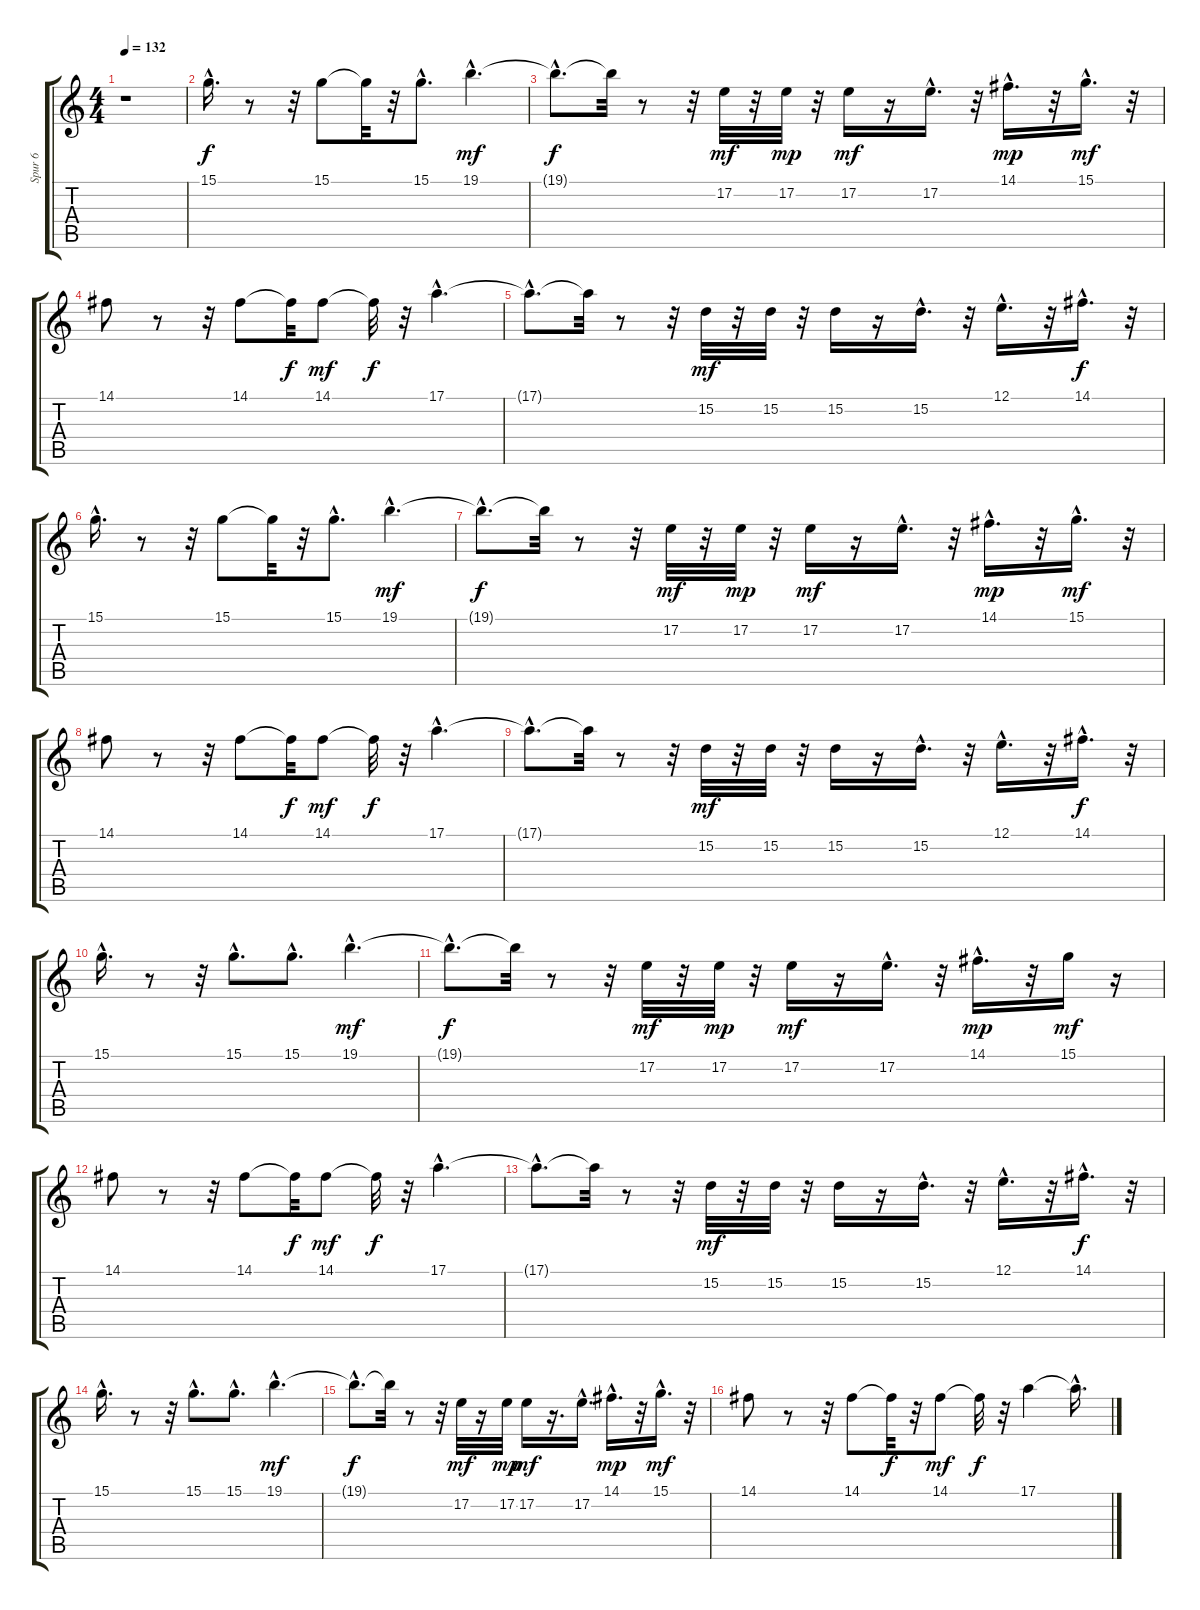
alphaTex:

\track ("Spur 6" "Spur 6") {instrument electricgrandpiano}
\staff {score tabs}
\tuning (E4 B3 G3 D3 A2 E2) {hide}
\ts (4 4)
\tempo 132
\clef g2
\ks c
r.1{dy f instrument electricgrandpiano} |
15.1{hac}.16{d} r.8 r.32 15.1.8 15.1{t}.32 r.32 15.1{hac}.8{d} 19.1{hac}.4{d dy mf} |
19.1{hac t}.8{d dy f} 19.1{t}.32 r.8 r.32 17.2.32{dy mf} r.32 17.2.32{dy mp} r.32 17.2.16{dy mf} r.16 17.2{hac}.16{d} r.32 14.1{hac}.16{d dy mp} r.32 15.1{hac}.16{d dy mf} r.32 |
14.1.8 r.8 r.32 14.1.8 14.1{t}.32{dy f} 14.1.8{dy mf} 14.1{t}.32{dy f} r.32 17.1{hac}.4{d} |
17.1{hac t}.8{d} 17.1{t}.32 r.8 r.32 15.2.32{dy mf} r.32 15.2.32 r.32 15.2.16 r.16 15.2{hac}.16{d} r.32 12.1{hac}.16{d} r.32 14.1{hac}.16{d dy f} r.32 |
15.1{hac}.16{d} r.8 r.32 15.1.8 15.1{t}.32 r.32 15.1{hac}.8{d} 19.1{hac}.4{d dy mf} |
19.1{hac t}.8{d dy f} 19.1{t}.32 r.8 r.32 17.2.32{dy mf} r.32 17.2.32{dy mp} r.32 17.2.16{dy mf} r.16 17.2{hac}.16{d} r.32 14.1{hac}.16{d dy mp} r.32 15.1{hac}.16{d dy mf} r.32 |
14.1.8 r.8 r.32 14.1.8 14.1{t}.32{dy f} 14.1.8{dy mf} 14.1{t}.32{dy f} r.32 17.1{hac}.4{d} |
17.1{hac t}.8{d} 17.1{t}.32 r.8 r.32 15.2.32{dy mf} r.32 15.2.32 r.32 15.2.16 r.16 15.2{hac}.16{d} r.32 12.1{hac}.16{d} r.32 14.1{hac}.16{d dy f} r.32 |
15.1{hac}.16{d} r.8 r.32 15.1{hac}.8{d} 15.1{hac}.8{d} 19.1{hac}.4{d dy mf} |
19.1{hac t}.8{d dy f} 19.1{t}.32 r.8 r.32 17.2.32{dy mf} r.32 17.2.32{dy mp} r.32 17.2.16{dy mf} r.16 17.2{hac}.16{d} r.32 14.1{hac}.16{d dy mp} r.32 15.1.16{dy mf} r.16 |
14.1.8 r.8 r.32 14.1.8 14.1{t}.32{dy f} 14.1.8{dy mf} 14.1{t}.32{dy f} r.32 17.1{hac}.4{d} |
17.1{hac t}.8{d} 17.1{t}.32 r.8 r.32 15.2.32{dy mf} r.32 15.2.32 r.32 15.2.16 r.16 15.2{hac}.16{d} r.32 12.1{hac}.16{d} r.32 14.1{hac}.16{d dy f} r.32 |
15.1{hac}.16{d} r.8 r.32 15.1{hac}.8{d} 15.1{hac}.8{d} 19.1{hac}.4{d dy mf} |
19.1{hac t}.8{d dy f} 19.1{t}.32 r.8 r.32 17.2.32{dy mf} r.16 17.2.32{dy mp} 17.2.16{dy mf} r.16{d} 17.2{hac}.16{d} 14.1{hac}.16{d dy mp} r.32 15.1{hac}.16{d dy mf} r.32 |
14.1.8 r.8 r.32 14.1.8 14.1{t}.32{dy f} r.32 14.1.8{dy mf} 14.1{t}.32{dy f} r.32 17.1.4 17.1{hac t}.16{d}
